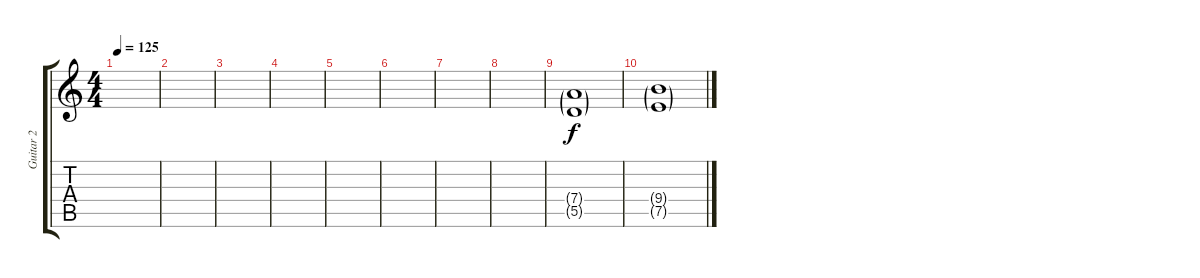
\track ("Guitar 2" "Guitar 2") {instrument electricguitarjazz}
\staff {score tabs}
\tuning (E4 B3 G3 D3 A2 E2) {hide}
\ts (4 4)
\tempo 125
\clef g2
\ks c
|
|
|
|
|
|
|
|
(7.4{g} 5.5{g}).1 |
(9.4{g} 7.5{g}).1
